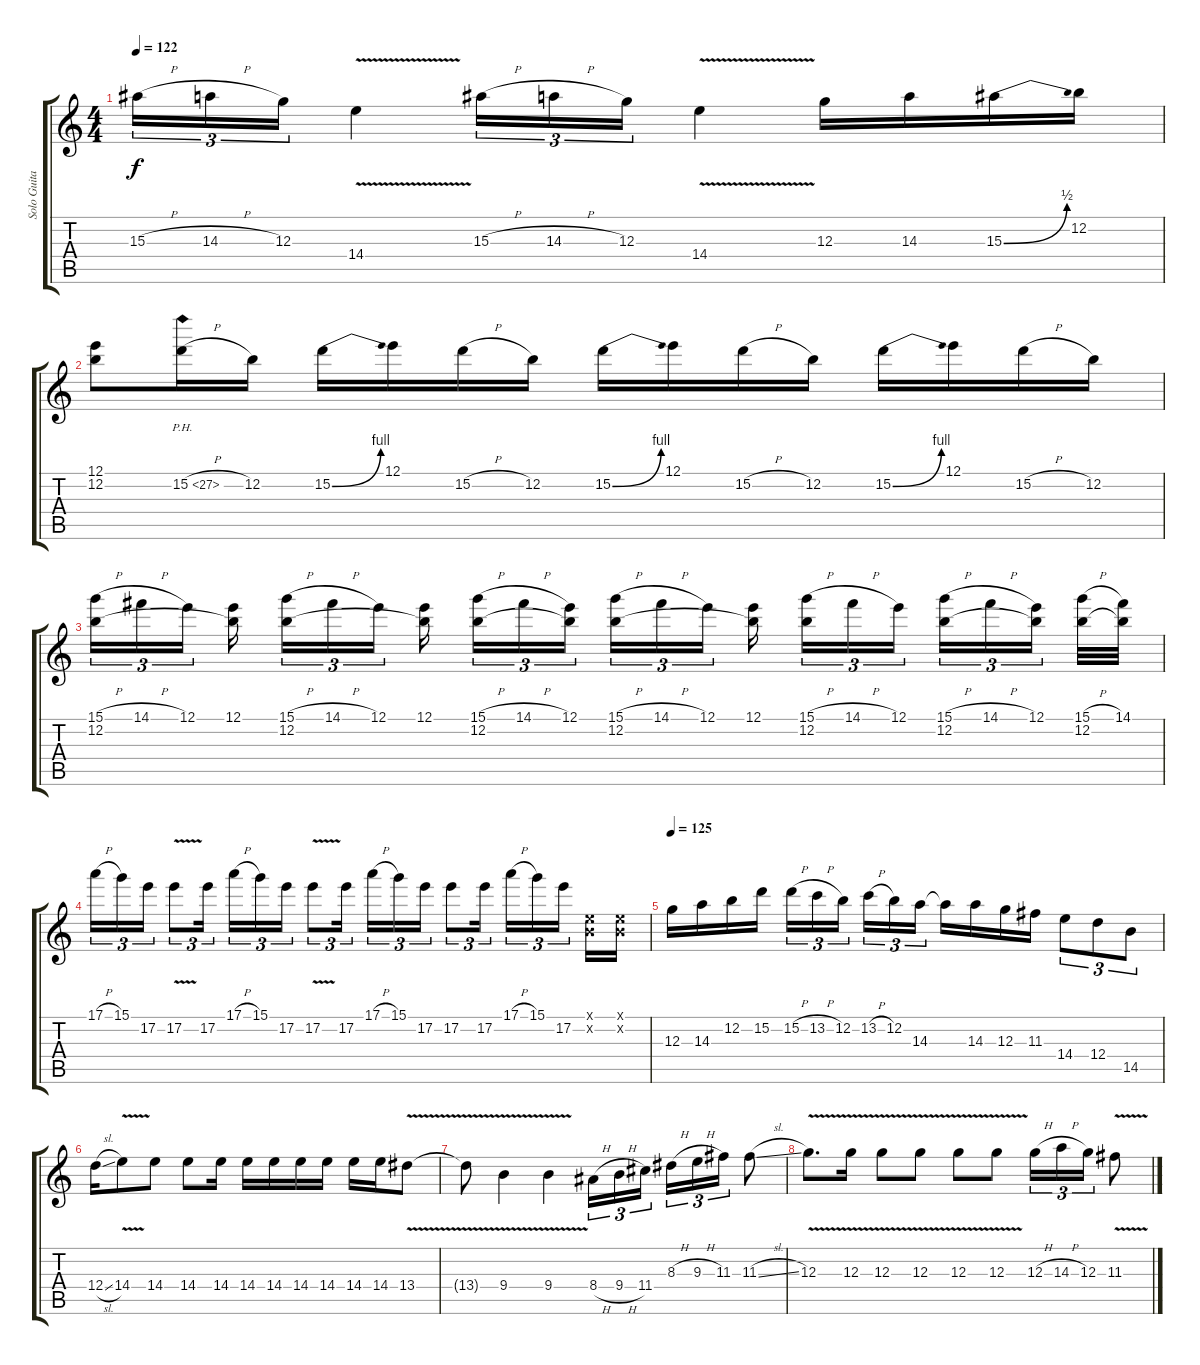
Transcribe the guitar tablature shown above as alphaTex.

\track ("Solo Guitar" "Solo Guita") {instrument overdrivenguitar}
\staff {score tabs}
\tuning (E4 B3 G3 D3 A2 E2) {hide}
\ts (4 4)
\tempo 122
\clef g2
\ks c
15.3{h}.16{tu (3 2) dy f} 14.3{h}.16{tu (3 2)} 12.3.16{tu (3 2)} 14.4{v}.4 15.3{h}.16{tu (3 2)} 14.3{h}.16{tu (3 2)} 12.3.16{tu (3 2)} 14.4{v}.4 12.3.16 14.3.16 15.3{be (bend 0 0 60 2)}.16 12.2.16 |
(12.1 12.2).8 15.2{ph 12 h}.16 12.2.16 15.2{be (bend 0 0 60 4)}.16 12.1.16 15.2{h}.16 12.2.16 15.2{be (bend 0 0 60 4)}.16 12.1.16 15.2{h}.16 12.2.16 15.2{be (bend 0 0 60 4)}.16 12.1.16 15.2{h}.16 12.2.16 |
(15.1{h} 12.2).16{tu (3 2)} 14.1{h}.16{tu (3 2)} 12.1.16{tu (3 2) beam splitsecondary} (12.1 12.2{t}).16{beam splitsecondary} (15.1{h} 12.2).16{tu (3 2)} 14.1{h}.16{tu (3 2)} 12.1.16{tu (3 2) beam splitsecondary} (12.1 12.2{t}).16{beam splitsecondary} (15.1{h} 12.2).16{tu (3 2)} 14.1{h}.16{tu (3 2)} (12.1 12.2{t}).16{tu (3 2)} (15.1{h} 12.2).16{tu (3 2)} 14.1{h}.16{tu (3 2)} 12.1.16{tu (3 2) beam splitsecondary} (12.1 12.2{t}).16{beam splitsecondary} (15.1{h} 12.2).16{tu (3 2)} 14.1{h}.16{tu (3 2)} 12.1.16{tu (3 2) beam splitsecondary} (15.1{h} 12.2).16{tu (3 2)} 14.1{h}.16{tu (3 2)} (12.1 12.2{t}).16{tu (3 2) beam splitsecondary} (15.1{h} 12.2).32 (14.1 12.2{t}).32 |
17.1{h}.16{tu (3 2)} 15.1.16{tu (3 2)} 17.2.16{tu (3 2)} 17.2{v}.8{tu (3 2)} 17.2.16{tu (3 2)} 17.1{h}.16{tu (3 2)} 15.1.16{tu (3 2)} 17.2.16{tu (3 2)} 17.2{v}.8{tu (3 2)} 17.2.16{tu (3 2)} 17.1{h}.16{tu (3 2)} 15.1.16{tu (3 2)} 17.2.16{tu (3 2)} 17.2.8{tu (3 2)} 17.2.16{tu (3 2)} 17.1{h}.16{tu (3 2)} 15.1.16{tu (3 2)} 17.2.16{tu (3 2) beam splitsecondary} (0.1{x} 0.2{x}).16 (0.1{x} 0.2{x}).16 |
\tempo 125
12.3.16 14.3.16 12.2.16 15.2.16 15.2{h}.16{tu (3 2)} 13.2{h}.16{tu (3 2)} 12.2.16{tu (3 2) beam splitsecondary} 13.2{h}.16{tu (3 2)} 12.2.16{tu (3 2)} 14.3.16{tu (3 2)} 14.3{t}.16 14.3.16 12.3.16 11.3.16 14.4.8{tu (3 2)} 12.4.8{tu (3 2)} 14.5.8{tu (3 2)} |
12.4{sl}.16 14.4{v}.8 14.4.8 14.4.8 14.4.16 14.4.16 14.4.16 14.4.16 14.4.16 14.4.16 14.4.16 13.4{v}.8 |
13.4{t}.8 9.4{v}.4 9.4{v}.4 8.4{h}.16{tu (3 2)} 9.4{h}.16{tu (3 2)} 11.4.16{tu (3 2)} 8.3{h}.16{tu (3 2)} 9.3{h}.16{tu (3 2)} 11.3.16{tu (3 2)} 11.3{sl}.8 |
12.3{v}.8{d} 12.3{v}.16 12.3{v}.8 12.3{v}.8 12.3{v}.8 12.3{v}.8 12.3{h}.16{tu (3 2)} 14.3{h}.16{tu (3 2)} 12.3.16{tu (3 2)} 11.3{v}.8
